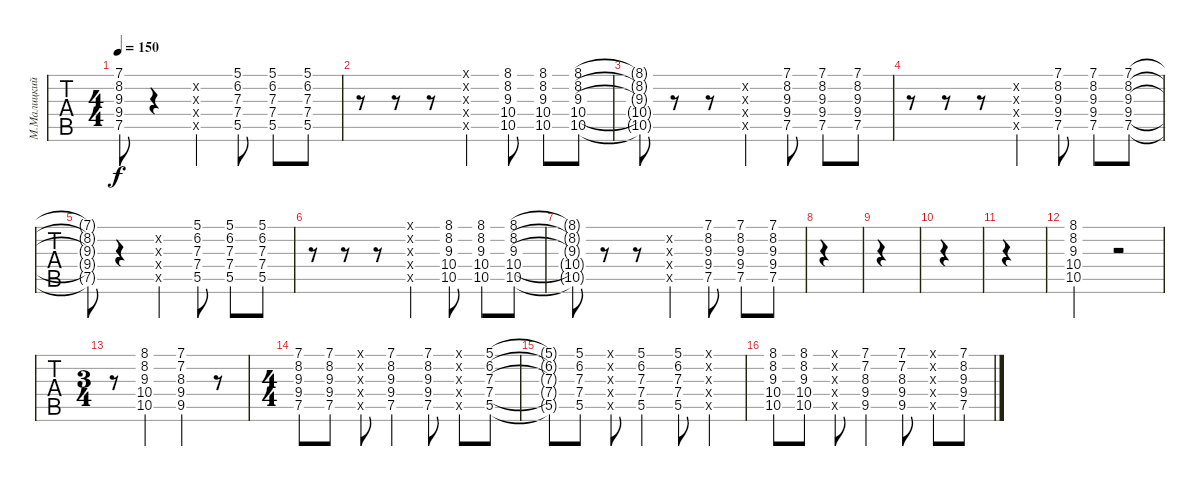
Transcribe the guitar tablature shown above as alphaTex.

\track ("М.Малицкий" "М.Малицкий") {instrument electricguitarclean}
\staff {tabs}
\tuning (D4 A3 F3 C3 G2 D2) {hide}
\ts (4 4)
\tempo 150
\clef g2
\ks c
(7.1{t} 8.2{t} 9.3{t} 9.4{t} 7.5{t}).8{dy f} r.4 (0.2{x} 0.3{x} 0.4{x} 0.5{x}).4 (5.1 6.2 7.3 7.4 5.5).8 (5.1 6.2 7.3 7.4 5.5).8 (5.1 6.2 7.3 7.4 5.5).8 |
r.8 r.8 r.8 (0.1{x} 0.2{x} 0.3{x} 0.4{x} 0.5{x}).4 (8.1 8.2 9.3 10.4 10.5).8 (8.1 8.2 9.3 10.4 10.5).8 (8.1 8.2 9.3 10.4 10.5).8 |
(8.1{t} 8.2{t} 9.3{t} 10.4{t} 10.5{t}).8 r.8 r.8 (0.2{x} 0.3{x} 0.4{x} 0.5{x}).4 (7.1 8.2 9.3 9.4 7.5).8 (7.1 8.2 9.3 9.4 7.5).8 (7.1 8.2 9.3 9.4 7.5).8 |
r.8 r.8 r.8 (0.2{x} 0.3{x} 0.4{x} 0.5{x}).4 (7.1 8.2 9.3 9.4 7.5).8 (7.1 8.2 9.3 9.4 7.5).8 (7.1 8.2 9.3 9.4 7.5).8 |
(7.1{t} 8.2{t} 9.3{t} 9.4{t} 7.5{t}).8 r.4 (0.2{x} 0.3{x} 0.4{x} 0.5{x}).4 (5.1 6.2 7.3 7.4 5.5).8 (5.1 6.2 7.3 7.4 5.5).8 (5.1 6.2 7.3 7.4 5.5).8 |
r.8 r.8 r.8 (0.1{x} 0.2{x} 0.3{x} 0.4{x} 0.5{x}).4 (8.1 8.2 9.3 10.4 10.5).8 (8.1 8.2 9.3 10.4 10.5).8 (8.1 8.2 9.3 10.4 10.5).8 |
(8.1{t} 8.2{t} 9.3{t} 10.4{t} 10.5{t}).8 r.8 r.8 (0.2{x} 0.3{x} 0.4{x} 0.5{x}).4 (7.1 8.2 9.3 9.4 7.5).8 (7.1 8.2 9.3 9.4 7.5).8 (7.1 8.2 9.3 9.4 7.5).8 |
|
|
|
|
(8.1 8.2 9.3 10.4 10.5).2 r.2 |
\ts (3 4)
r.8 (8.1 8.2 9.3 10.4 10.5).4 (7.1 7.2 8.3 9.4 9.5).4 r.8 |
\ts (4 4)
(7.1 8.2 9.3 9.4 7.5).8 (7.1 8.2 9.3 9.4 7.5).8 (0.1{x} 0.2{x} 0.3{x} 0.4{x} 0.5{x}).8 (7.1 8.2 9.3 9.4 7.5).4 (7.1 8.2 9.3 9.4 7.5).8 (7.1{x} 8.2{x} 9.3{x} 9.4{x} 7.5{x}).8 (5.1 6.2 7.3 7.4 5.5).8 |
(5.1{t} 6.2{t} 7.3{t} 7.4{t} 5.5{t}).8 (5.1 6.2 7.3 7.4 5.5).8 (0.1{x} 0.2{x} 0.3{x} 0.4{x} 0.5{x}).8 (5.1 6.2 7.3 7.4 5.5).4 (5.1 6.2 7.3 7.4 5.5).8 (0.1{x} 0.2{x} 0.3{x} 0.4{x} 0.5{x}).4 |
(8.1 8.2 9.3 10.4 10.5).8 (8.1 8.2 9.3 10.4 10.5).8 (7.1{x} 7.2{x} 8.3{x} 9.4{x} 9.5{x}).8 (7.1 7.2 8.3 9.4 9.5).4 (7.1 7.2 8.3 9.4 9.5).8 (0.1{x} 0.2{x} 0.3{x} 0.4{x} 0.5{x}).8 (7.1 8.2 9.3 9.4 7.5).8
